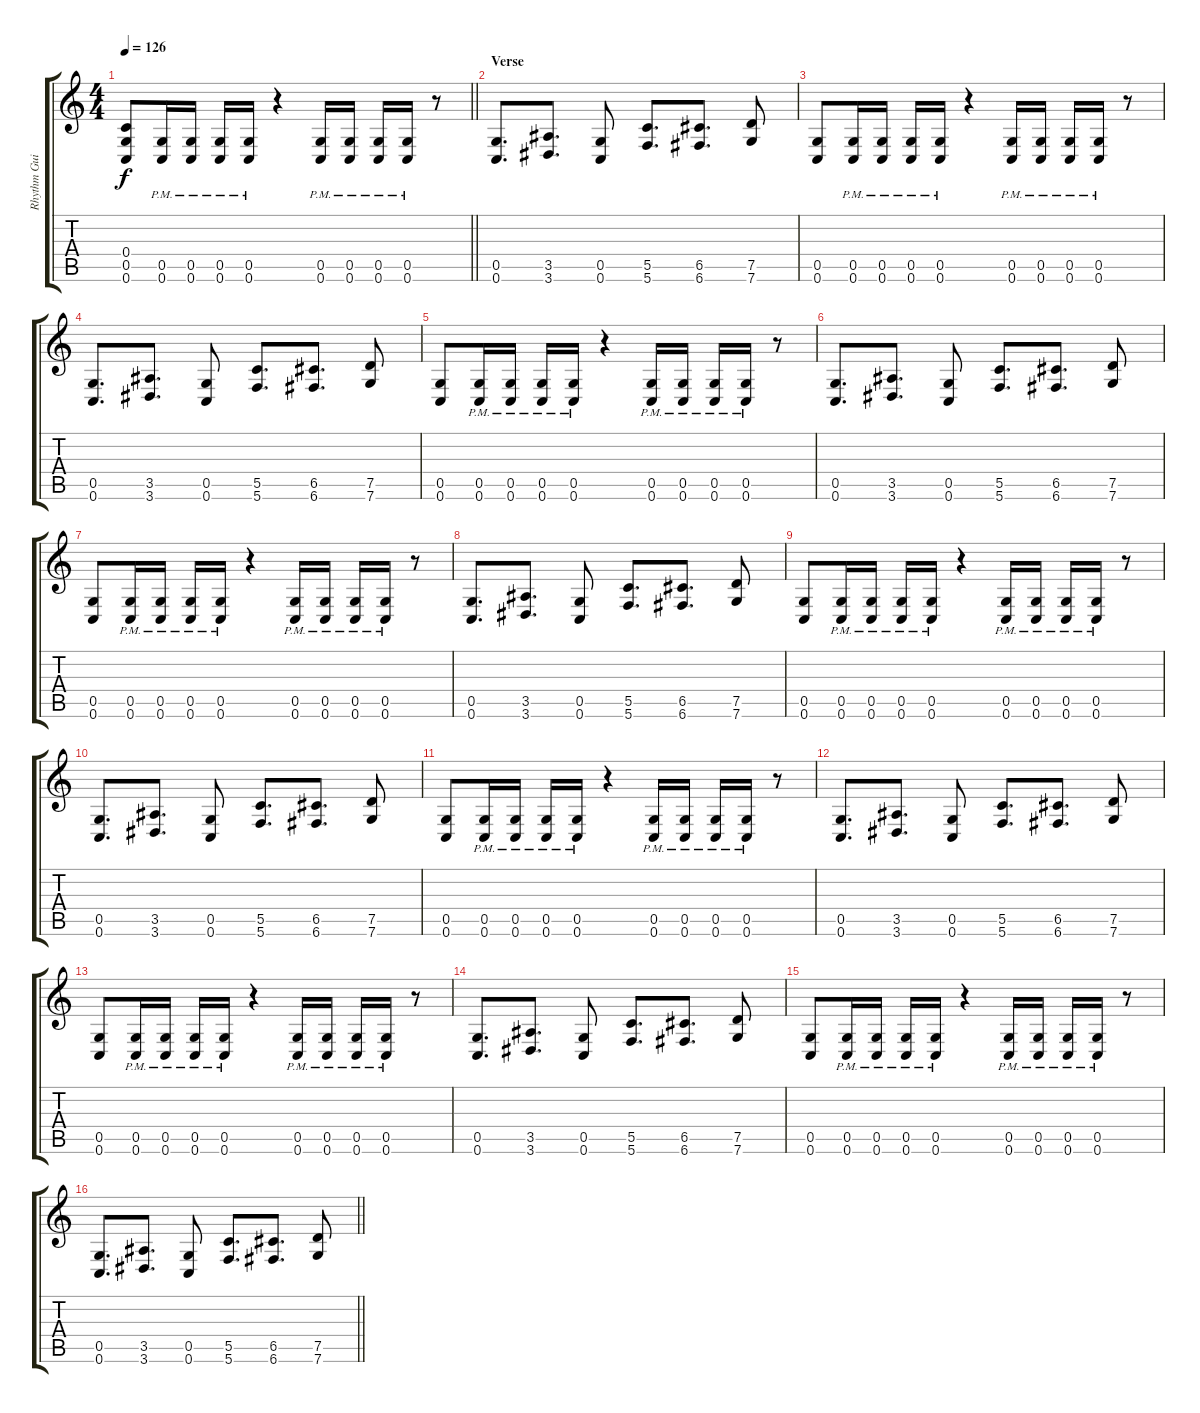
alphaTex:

\track ("Rhythm Guitar (elec. w/dist.) [Double]" "Rhythm Gui") {instrument distortionguitar}
\staff {score tabs}
\tuning (D4 A3 F3 C3 G2 C2) {hide}
\ts (4 4)
\tempo 126
\clef g2
\barLineRight lightlight
\ks c
(0.4 0.5 0.6).8{dy f} (0.5{pm} 0.6{pm}).16 (0.5{pm} 0.6{pm}).16 (0.5{pm} 0.6{pm}).16 (0.5{pm} 0.6{pm}).16 r.4 (0.5{pm} 0.6{pm}).16 (0.5{pm} 0.6{pm}).16 (0.5{pm} 0.6{pm}).16 (0.5{pm} 0.6{pm}).16 r.8 |
\section ("" "Verse")
(0.5 0.6).8{d} (3.5 3.6).8{d} (0.5 0.6).8 (5.5 5.6).8{d} (6.5 6.6).8{d} (7.5 7.6).8 |
(0.5 0.6).8 (0.5{pm} 0.6{pm}).16 (0.5{pm} 0.6{pm}).16 (0.5{pm} 0.6{pm}).16 (0.5{pm} 0.6{pm}).16 r.4 (0.5{pm} 0.6).16 (0.5{pm} 0.6).16 (0.5{pm} 0.6).16 (0.5{pm} 0.6{pm}).16 r.8 |
(0.5 0.6).8{d} (3.5 3.6).8{d} (0.5 0.6).8 (5.5 5.6).8{d} (6.5 6.6).8{d} (7.5 7.6).8 |
(0.5 0.6).8 (0.5{pm} 0.6{pm}).16 (0.5{pm} 0.6{pm}).16 (0.5{pm} 0.6{pm}).16 (0.5{pm} 0.6{pm}).16 r.4 (0.5{pm} 0.6).16 (0.5{pm} 0.6).16 (0.5{pm} 0.6).16 (0.5{pm} 0.6{pm}).16 r.8 |
(0.5 0.6).8{d} (3.5 3.6).8{d} (0.5 0.6).8 (5.5 5.6).8{d} (6.5 6.6).8{d} (7.5 7.6).8 |
(0.5 0.6).8 (0.5{pm} 0.6{pm}).16 (0.5{pm} 0.6{pm}).16 (0.5{pm} 0.6{pm}).16 (0.5{pm} 0.6{pm}).16 r.4 (0.5{pm} 0.6).16 (0.5{pm} 0.6).16 (0.5{pm} 0.6).16 (0.5{pm} 0.6{pm}).16 r.8 |
(0.5 0.6).8{d} (3.5 3.6).8{d} (0.5 0.6).8 (5.5 5.6).8{d} (6.5 6.6).8{d} (7.5 7.6).8 |
(0.5 0.6).8 (0.5{pm} 0.6{pm}).16 (0.5{pm} 0.6{pm}).16 (0.5{pm} 0.6{pm}).16 (0.5{pm} 0.6{pm}).16 r.4 (0.5{pm} 0.6).16 (0.5{pm} 0.6).16 (0.5{pm} 0.6).16 (0.5{pm} 0.6{pm}).16 r.8 |
(0.5 0.6).8{d} (3.5 3.6).8{d} (0.5 0.6).8 (5.5 5.6).8{d} (6.5 6.6).8{d} (7.5 7.6).8 |
(0.5 0.6).8 (0.5{pm} 0.6{pm}).16 (0.5{pm} 0.6{pm}).16 (0.5{pm} 0.6{pm}).16 (0.5{pm} 0.6{pm}).16 r.4 (0.5{pm} 0.6).16 (0.5{pm} 0.6).16 (0.5{pm} 0.6).16 (0.5{pm} 0.6{pm}).16 r.8 |
(0.5 0.6).8{d} (3.5 3.6).8{d} (0.5 0.6).8 (5.5 5.6).8{d} (6.5 6.6).8{d} (7.5 7.6).8 |
(0.5 0.6).8 (0.5{pm} 0.6{pm}).16 (0.5{pm} 0.6{pm}).16 (0.5{pm} 0.6{pm}).16 (0.5{pm} 0.6{pm}).16 r.4 (0.5{pm} 0.6).16 (0.5{pm} 0.6).16 (0.5{pm} 0.6).16 (0.5{pm} 0.6{pm}).16 r.8 |
(0.5 0.6).8{d} (3.5 3.6).8{d} (0.5 0.6).8 (5.5 5.6).8{d} (6.5 6.6).8{d} (7.5 7.6).8 |
(0.5 0.6).8 (0.5{pm} 0.6{pm}).16 (0.5{pm} 0.6{pm}).16 (0.5{pm} 0.6{pm}).16 (0.5{pm} 0.6{pm}).16 r.4 (0.5{pm} 0.6).16 (0.5{pm} 0.6).16 (0.5{pm} 0.6).16 (0.5{pm} 0.6{pm}).16 r.8 |
\barLineRight lightlight
(0.5 0.6).8{d} (3.5 3.6).8{d} (0.5 0.6).8 (5.5 5.6).8{d} (6.5 6.6).8{d} (7.5 7.6).8
